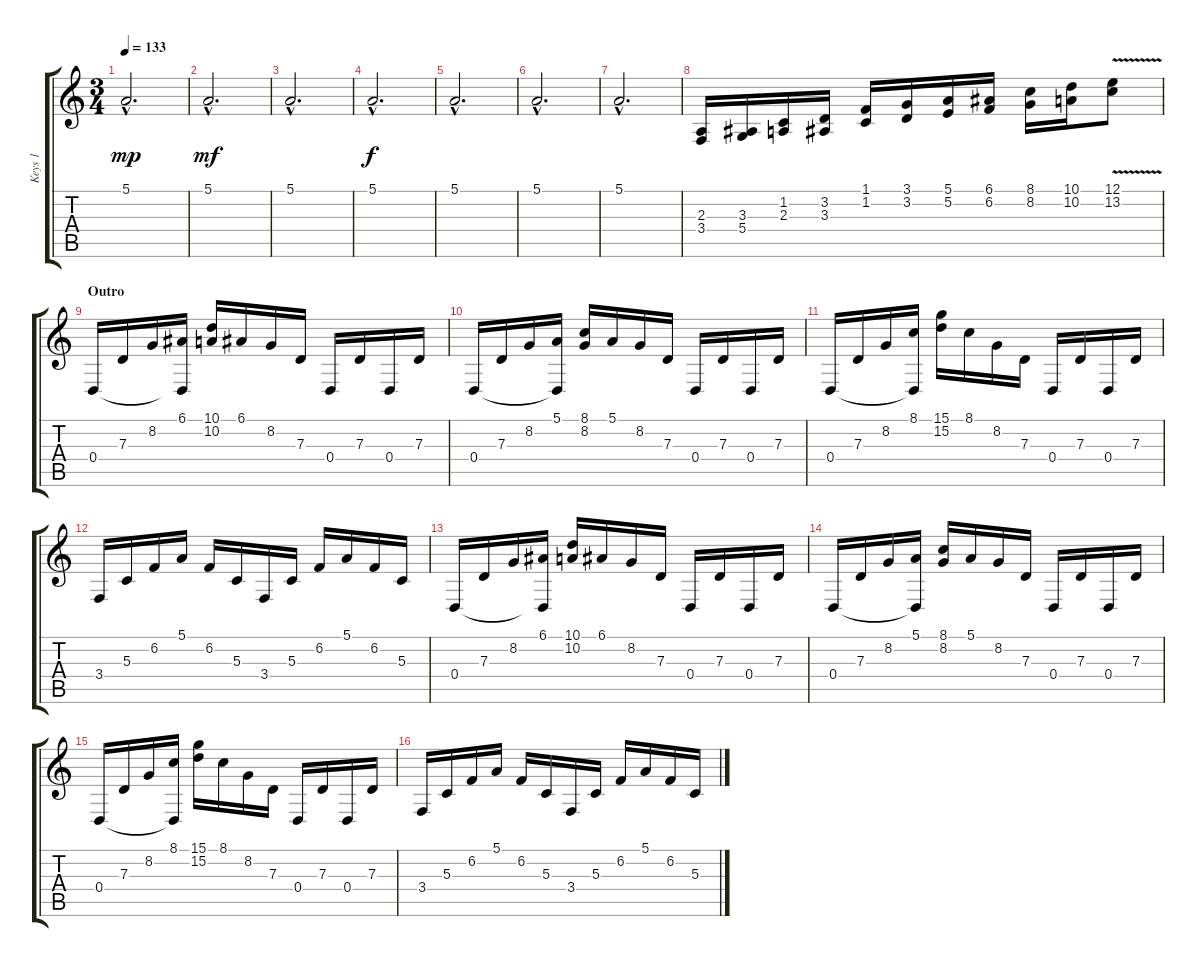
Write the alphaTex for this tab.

\track ("Keys 1" "Keys 1") {instrument harpsichord}
\staff {score tabs}
\tuning (E4 B3 G3 D3 A2 E2) {hide}
\ts (3 4)
\tempo 133
\clef g2
\ks c
5.1{hac}.2{d dy mp} |
5.1{hac}.2{d dy mf} |
5.1{hac}.2{d} |
5.1{hac}.2{d dy f instrument reversecymbal} |
5.1{hac}.2{d} |
5.1{hac}.2{d} |
5.1{hac}.2{d} |
(2.3 3.4).16{volume 13 instrument harpsichord} (3.3 5.4).16 (1.2 2.3).16 (3.2 3.3).16 (1.1 1.2).16 (3.1 3.2).16 (5.1 5.2).16 (6.1 6.2).16 (8.1 8.2).16 (10.1 10.2).16 (12.1{v} 13.2).8 |
\section ("" "Outro ")
0.4.16 7.3.16 8.2.16 (6.1 0.4{t}).16 (10.1 10.2).16 6.1.16 8.2.16 7.3.16 0.4.16 7.3.16 0.4.16 7.3.16 |
0.4.16 7.3.16 8.2.16 (5.1 0.4{t}).16 (8.1 8.2).16 5.1.16 8.2.16 7.3.16 0.4.16 7.3.16 0.4.16 7.3.16 |
0.4.16 7.3.16 8.2.16 (8.1 0.4{t}).16 (15.1 15.2).16 8.1.16 8.2.16 7.3.16 0.4.16 7.3.16 0.4.16 7.3.16 |
3.4.16 5.3.16 6.2.16 5.1.16 6.2.16 5.3.16 3.4.16 5.3.16 6.2.16 5.1.16 6.2.16 5.3.16 |
0.4.16 7.3.16 8.2.16 (6.1 0.4{t}).16 (10.1 10.2).16 6.1.16 8.2.16 7.3.16 0.4.16 7.3.16 0.4.16 7.3.16 |
0.4.16 7.3.16 8.2.16 (5.1 0.4{t}).16 (8.1 8.2).16 5.1.16 8.2.16 7.3.16 0.4.16 7.3.16 0.4.16 7.3.16 |
0.4.16 7.3.16 8.2.16 (8.1 0.4{t}).16 (15.1 15.2).16 8.1.16 8.2.16 7.3.16 0.4.16 7.3.16 0.4.16 7.3.16 |
3.4.16 5.3.16 6.2.16 5.1.16 6.2.16 5.3.16 3.4.16 5.3.16 6.2.16 5.1.16 6.2.16 5.3.16
